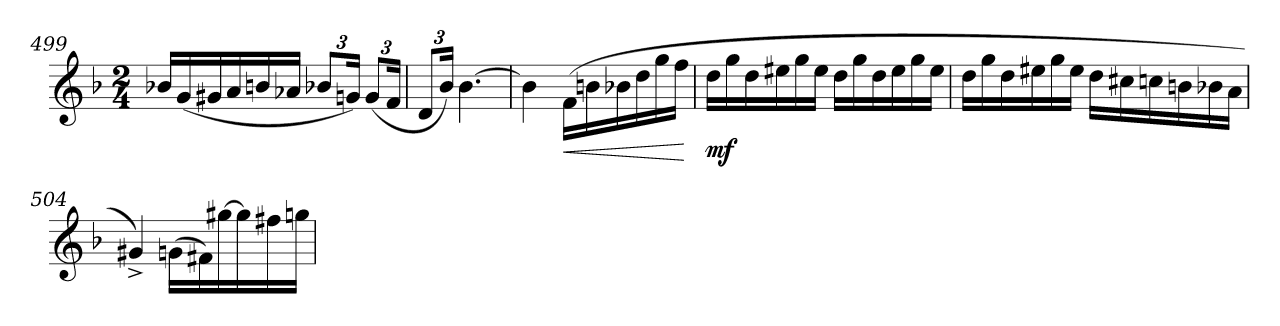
**kern	**dynam
*part1	*part1
*staff1	*staff1
*clefG2	*
*k[b-]	*
*M2/4	*
=499	=499
16b-X/LL	.
(<16g/	.
16g#X/	.
16a/	.
16bn/	.
16a-X/JJ	.
*Xbrackettup	*
12b-X/L	.
24gn/Jk)	.
(<12g/L	.
24f/Jk	.
=500	=500
12d/L	.
24b-/Jk)	.
[4.b-\	.
=501	=501
4b-\]	.
!	!LO:HP:b
(>16f\LL	<
16bn\	.
16b-X\	.
16dd\	.
16gg\	.
16ff\JJ	.
.	[
=502	=502
!	!LO:DY:b
16dd\LL	mf
16gg\	.
16dd\	.
16ee#X\	.
16gg\	.
16ee#\JJ	.
16dd\LL	.
16gg\	.
16dd\	.
16ee#\	.
16gg\	.
16ee#\JJ	.
=503	=503
16dd\LL	.
16gg\	.
16dd\	.
16ee#X\	.
16gg\	.
16ee#\JJ	.
16dd\LL	.
16cc#X\	.
16ccn\	.
16bn\	.
16b-X\	.
16a\JJ	.
=504	=504
4g#X^/)	.
(>16gn\LL	.
16f#X\)	.
[16gg#X\	.
16gg#\]	.
16ff#X\	.
16ggn\JJ	.
=	=
*-	*-
